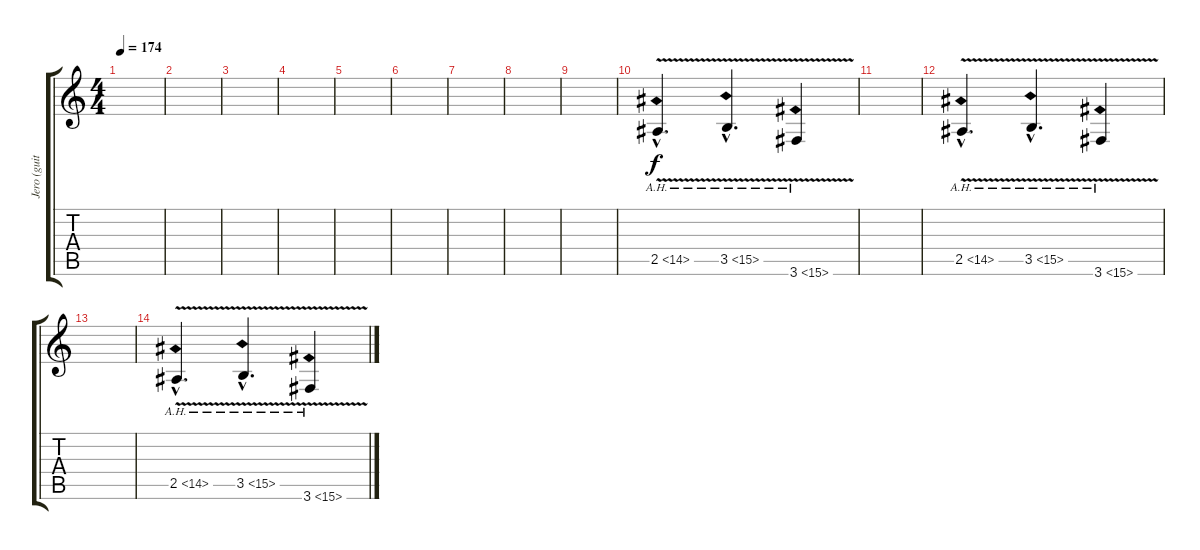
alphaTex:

\track ("Jero (guitarra extra)" "Jero (guit") {instrument distortionguitar}
\staff {score tabs}
\tuning (Eb4 Bb3 Gb3 Db3 Ab2 Eb2) {hide}
\ts (4 4)
\tempo 174
\clef g2
\ks c
|
|
|
|
|
|
|
|
|
2.5{ah 12 v hac}.4{d} 3.5{ah 12 v hac}.4{d} 3.6{ah 12 v}.4 |
|
2.5{ah 12 v hac}.4{d} 3.5{ah 12 v hac}.4{d} 3.6{ah 12 v}.4 |
|
2.5{ah 12 v hac}.4{d} 3.5{ah 12 v hac}.4{d} 3.6{ah 12 v}.4
